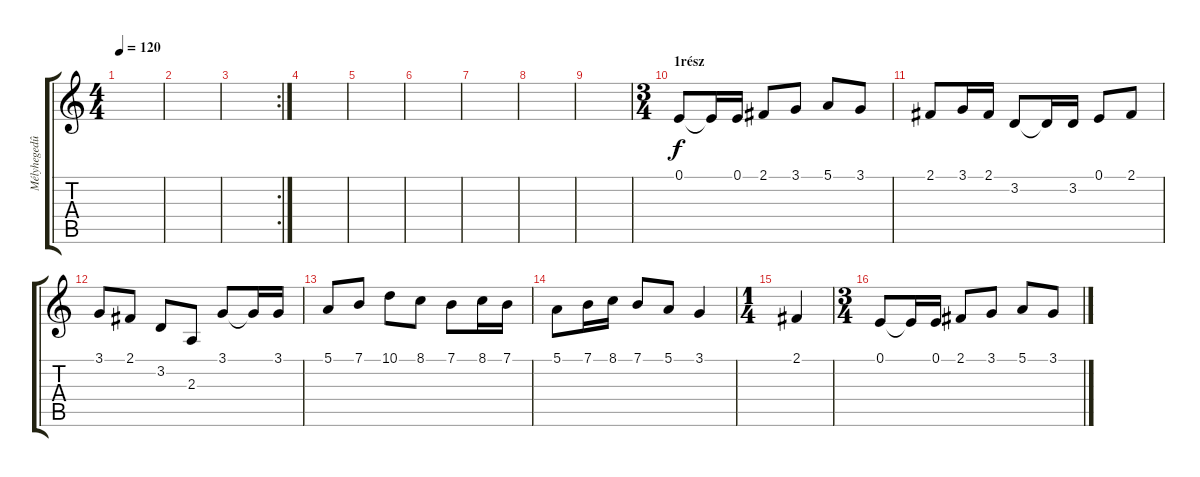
\track ("Mélyhegedû" "Mélyhegedû") {instrument viola}
\staff {score tabs}
\tuning (E4 B3 G3 D3 A2 E2) {hide}
\ts (4 4)
\tempo 120
\clef g2
\ks c
|
|
\rc 2
|
|
|
|
|
|
|
\ts (3 4)
\section ("" "1rész")
0.1.8{dy f} 0.1{t}.16 0.1.16 2.1.8 3.1.8 5.1.8 3.1.8 |
2.1.8 3.1.16 2.1.16 3.2.8 3.2{t}.16 3.2.16 0.1.8 2.1.8 |
3.1.8 2.1.8 3.2.8 2.3.8 3.1.8 3.1{t}.16 3.1.16 |
5.1.8 7.1.8 10.1.8 8.1.8 7.1.8 8.1.16 7.1.16 |
5.1.8 7.1.16 8.1.16 7.1.8 5.1.8 3.1.4 |
\ts (1 4)
2.1.4 |
\ts (3 4)
0.1.8 0.1{t}.16 0.1.16 2.1.8 3.1.8 5.1.8 3.1.8
